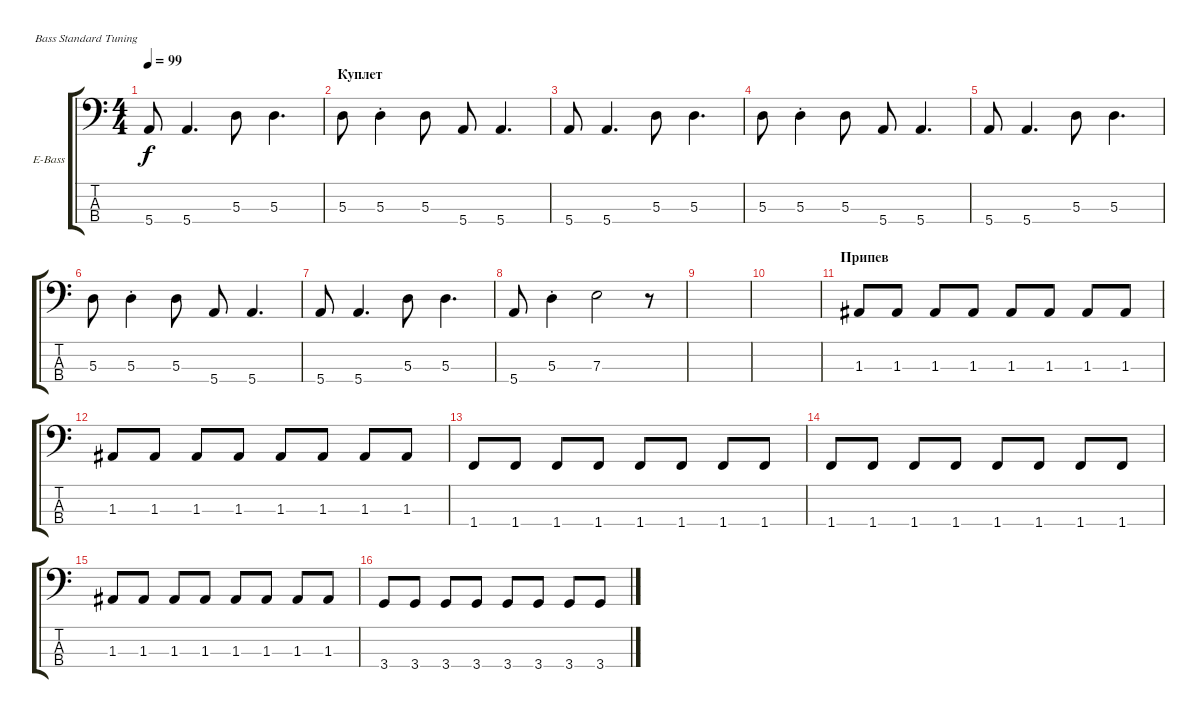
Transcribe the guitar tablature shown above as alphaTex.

\defaultSystemsLayout 4
\bracketExtendMode groupsimilarinstruments
\firstSystemTrackNameOrientation horizontal
\otherSystemsTrackNameOrientation horizontal
\track ("А. Андреев" "E-Bass") {instrument electricbassfinger}
\staff {score tabs}
\tuning (G2 D2 A1 E1)
\ts (4 4)
\tempo 99
\clef f4
\ks c
5.4.8{dy f} 5.4.4{d} 5.3.8 5.3.4{d} |
\section ("" "Куплет")
5.3.8 5.3{st}.4 5.3.8 5.4.8 5.4.4{d} |
5.4.8 5.4.4{d} 5.3.8 5.3.4{d} |
5.3.8 5.3{st}.4 5.3.8 5.4.8 5.4.4{d} |
5.4.8 5.4.4{d} 5.3.8 5.3.4{d} |
5.3.8 5.3{st}.4 5.3.8 5.4.8 5.4.4{d} |
5.4.8 5.4.4{d} 5.3.8 5.3.4{d} |
5.4.8 5.3{st}.4 7.3.2 r.8 |
|
|
\section ("" "Припев")
1.3.8 1.3.8 1.3.8 1.3.8 1.3.8 1.3.8 1.3.8 1.3.8 |
1.3.8 1.3.8 1.3.8 1.3.8 1.3.8 1.3.8 1.3.8 1.3.8 |
1.4.8 1.4.8 1.4.8 1.4.8 1.4.8 1.4.8 1.4.8 1.4.8 |
1.4.8 1.4.8 1.4.8 1.4.8 1.4.8 1.4.8 1.4.8 1.4.8 |
1.3.8 1.3.8 1.3.8 1.3.8 1.3.8 1.3.8 1.3.8 1.3.8 |
3.4.8 3.4.8 3.4.8 3.4.8 3.4.8 3.4.8 3.4.8 3.4.8
